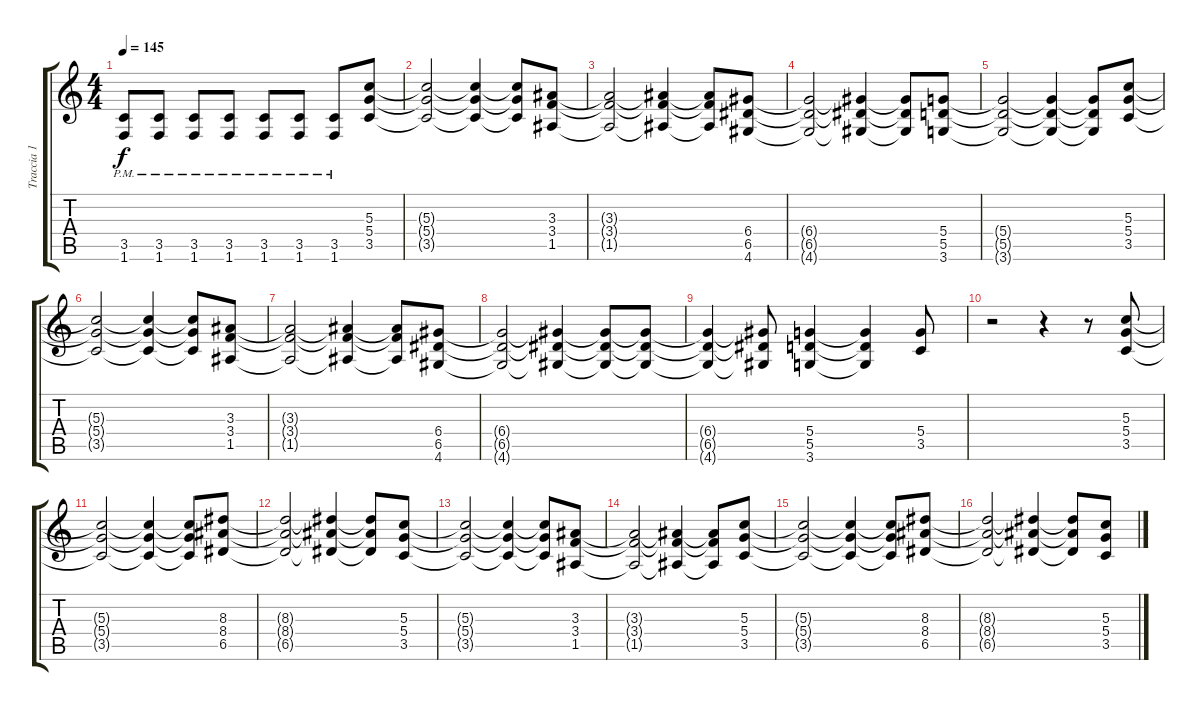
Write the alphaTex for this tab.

\track ("Traccia 1" "Traccia 1") {instrument distortionguitar}
\staff {score tabs}
\tuning (E4 B3 G3 D3 A2 E2) {hide}
\ts (4 4)
\tempo 145
\clef g2
\ks c
(3.5 1.6{pm}).8{dy f} (3.5 1.6{pm}).8 (3.5 1.6{pm}).8 (3.5 1.6{pm}).8 (3.5 1.6{pm}).8 (3.5 1.6{pm}).8 (3.5 1.6{pm}).8 (5.3 5.4 3.5).8 |
(5.3{t} 5.4{t} 3.5{t}).2 (5.3{t} 5.4{t} 3.5{t}).4 (5.3{t} 5.4{t} 3.5{t}).8 (3.3 3.4 1.5).8 |
(3.3{t} 3.4{t} 1.5{t}).2 (3.3{t} 3.4{t} 1.5{t}).4 (3.3{t} 3.4{t} 1.5{t}).8 (6.4 6.5 4.6).8 |
(6.4{t} 6.5{t} 4.6{t}).2 (6.4{t} 6.5{t} 4.6{t}).4 (6.4{t} 6.5{t} 4.6{t}).8 (5.4 5.5 3.6).8 |
(5.4{t} 5.5{t} 3.6{t}).2 (5.4{t} 5.5{t} 3.6{t}).4 (5.4{t} 5.5{t} 3.6{t}).8 (5.3 5.4 3.5).8 |
(5.3{t} 5.4{t} 3.5{t}).2 (5.3{t} 5.4{t} 3.5{t}).4 (5.3{t} 5.4{t} 3.5{t}).8 (3.3 3.4 1.5).8 |
(3.3{t} 3.4{t} 1.5{t}).2 (3.3{t} 3.4{t} 1.5{t}).4 (3.3{t} 3.4{t} 1.5{t}).8 (6.4 6.5 4.6).8 |
(6.4{t} 6.5{t} 4.6{t}).2 (6.4{t} 6.5{t} 4.6{t}).4 (6.4{t} 6.5{t} 4.6{t}).8 (6.4{t} 6.5{t} 4.6{t}).8 |
(6.4{t} 6.5{t} 4.6{t}).4 (6.4{t} 6.5{t} 4.6{t}).8 (5.4 5.5 3.6).4 (5.4{t} 5.5{t} 3.6{t}).4 (5.4 3.5).8 |
r.2 r.4 r.8 (5.3 5.4 3.5).8 |
(5.3{t} 5.4{t} 3.5{t}).2 (5.3{t} 5.4{t} 3.5{t}).4 (5.3{t} 5.4{t} 3.5{t}).8 (8.3 8.4 6.5).8 |
(8.3{t} 8.4{t} 6.5{t}).2 (8.3{t} 8.4{t} 6.5{t}).4 (8.3{t} 8.4{t} 6.5{t}).8 (5.3 5.4 3.5).8 |
(5.3{t} 5.4{t} 3.5{t}).2 (5.3{t} 5.4{t} 3.5{t}).4 (5.3{t} 5.4{t} 3.5{t}).8 (3.3 3.4 1.5).8 |
(3.3{t} 3.4{t} 1.5{t}).2 (3.3{t} 3.4{t} 1.5{t}).4 (3.3{t} 3.4{t} 1.5{t}).8 (5.3 5.4 3.5).8 |
(5.3{t} 5.4{t} 3.5{t}).2 (5.3{t} 5.4{t} 3.5{t}).4 (5.3{t} 5.4{t} 3.5{t}).8 (8.3 8.4 6.5).8 |
(8.3{t} 8.4{t} 6.5{t}).2 (8.3{t} 8.4{t} 6.5{t}).4 (8.3{t} 8.4{t} 6.5{t}).8 (5.3 5.4 3.5).8
